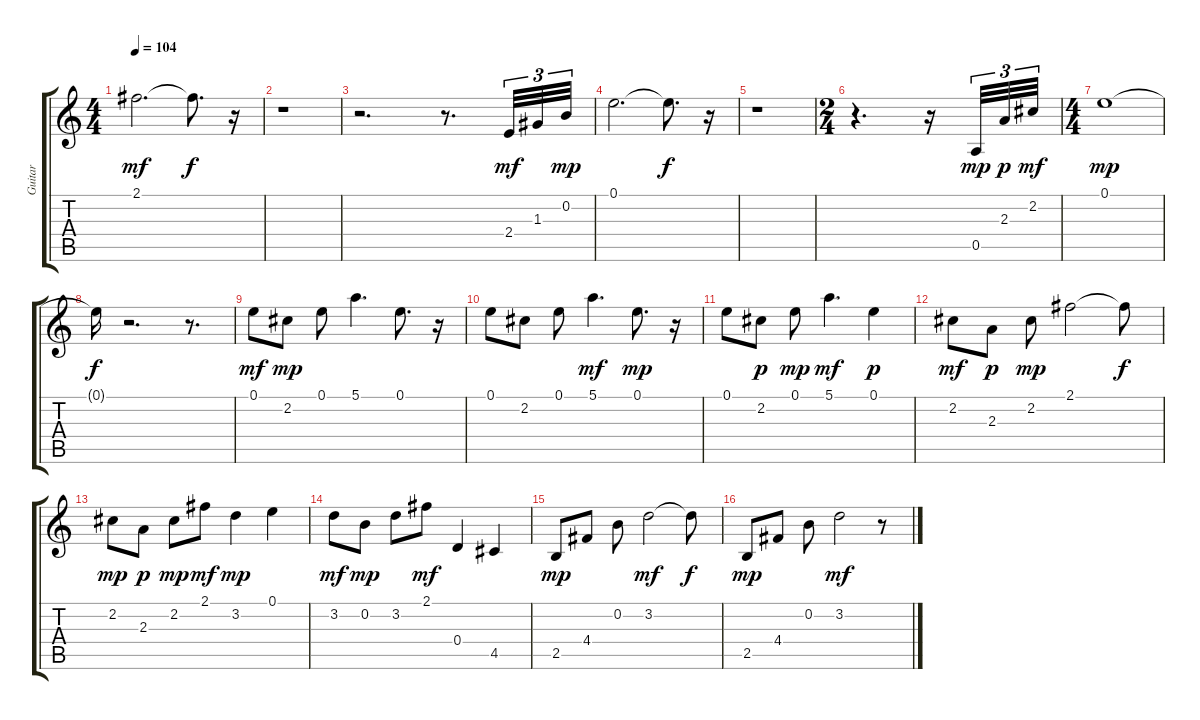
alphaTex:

\track ("Guitar" "Guitar") {instrument electricguitarclean}
\staff {score tabs}
\tuning (E4 B3 G3 D3 A2 E2) {hide}
\ts (4 4)
\tempo 104
\clef g2
\ks c
2.1.2{d dy mf} 2.1{t}.8{d dy f} r.16 |
r.1 |
r.2{d} r.8{d} 2.4.32{tu (3 2) dy mf} 1.3.32{tu (3 2)} 0.2.32{tu (3 2) dy mp} |
0.1.2{d} 0.1{t}.8{d dy f} r.16 |
r.1 |
\ts (2 4)
r.4{d} r.16 0.5.32{tu (3 2) dy mp} 2.3.32{tu (3 2) dy p} 2.2.32{tu (3 2) dy mf} |
\ts (4 4)
0.1.1{dy mp} |
0.1{t}.16{dy f} r.2{d} r.8{d} |
0.1.8{dy mf} 2.2.8{dy mp} 0.1.8 5.1.4{d} 0.1.8{d} r.16 |
0.1.8 2.2.8 0.1.8 5.1.4{d dy mf} 0.1.8{d dy mp} r.16 |
0.1.8 2.2.8{dy p} 0.1.8{dy mp} 5.1.4{d dy mf} 0.1.4{dy p} |
2.2.8{dy mf} 2.3.8{dy p} 2.2.8{dy mp} 2.1.2 2.1{t}.8{dy f} |
2.2.8{dy mp} 2.3.8{dy p} 2.2.8{dy mp} 2.1.8{dy mf} 3.2.4{dy mp} 0.1.4 |
3.2.8{dy mf} 0.2.8{dy mp} 3.2.8 2.1.8{dy mf} 0.4.4 4.5.4 |
2.5.8{dy mp} 4.4.8 0.2.8 3.2.2{dy mf} 3.2{t}.8{dy f} |
2.5.8{dy mp} 4.4.8 0.2.8 3.2.2{dy mf} r.8
